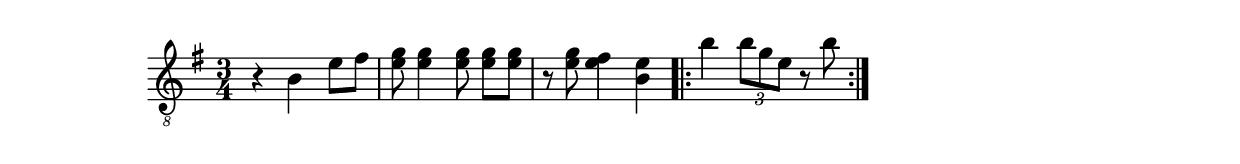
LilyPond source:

\relative {
  \time 3/4
  \key e \minor
  \clef "treble_8"
  r4 b e8 fis
  <e g> <e g>4 \autoBeamOff <e g>8 \autoBeamOn <e g> <e g>
  r <e g> <e fis>4 <b e>
  \repeat volta 2 {
    b' \tuplet 3/2 { b8 g e } r b'
  }
}

